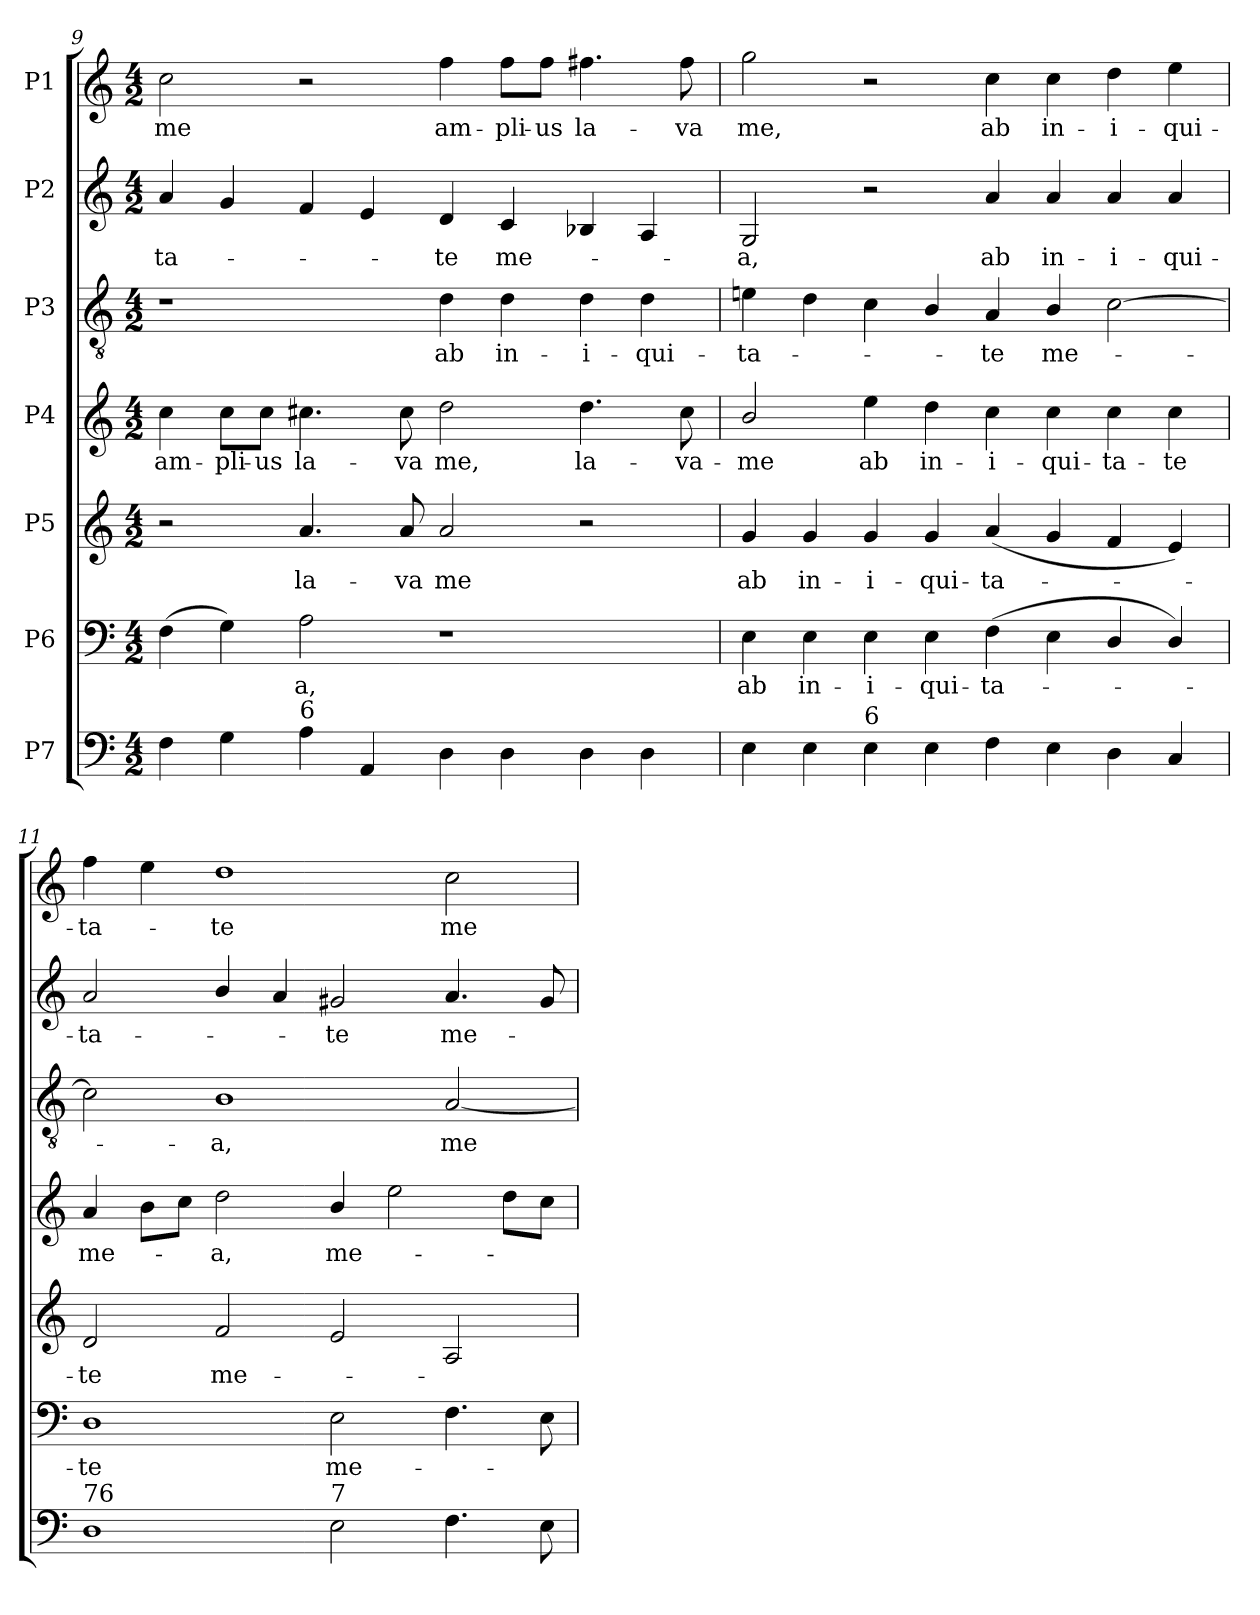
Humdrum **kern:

**kern	**kern	**text	**kern	**text	**kern	**text	**kern	**text	**kern	**text	**kern	**text
*part7	*part6	*part6	*part5	*part5	*part4	*part4	*part3	*part3	*part2	*part2	*part1	*part1
*staff7	*staff6	*staff6	*staff5	*staff5	*staff4	*staff4	*staff3	*staff3	*staff2	*staff2	*staff1	*staff1
*I"P7	*I"P6	*	*I"P5	*	*I"P4	*	*I"P3	*	*I"P2	*	*I"P1	*
!!LO:PB:g=z
*clefF4	*clefF4	*	*clefG2	*	*clefG2	*	*clefGv2	*	*clefG2	*	*clefG2	*
*	*	*	*	*	*	*	*ITrd7c12	*	*	*	*	*
*k[]	*k[]	*	*k[]	*	*k[]	*	*k[]	*	*k[]	*	*k[]	*
*C:	*C:	*	*C:	*	*C:	*	*C:	*	*C:	*	*C:	*
*M4/2	*M4/2	*	*M4/2	*	*M4/2	*	*M4/2	*	*M4/2	*	*M4/2	*
=9	=9	=9	=9	=9	=9	=9	=9	=9	=9	=9	=9	=9
!	!	!	!	!	!	!LO:LY:b:color=#000000	!	!	!	!	!	!
!	!	!	!	!	!	!	!	!	!	!LO:LY:b:color=#000000	!	!
!	!	!	!	!	!	!	!	!	!	!	!	!LO:LY:b:color=#000000
4Fi\	(4Fi\	.	2r	.	4cci\	am-	1r	.	4ai/	-ta-	2cci\	me
!	!	!	!	!	!	!LO:LY:b:color=#000000	!	!	!	!	!	!
4Gi\	4Gi\)	.	.	.	8cci\L	-pli-	.	.	4gi/	.	.	.
!	!	!	!	!	!	!LO:LY:b:color=#000000	!	!	!	!	!	!
.	.	.	.	.	8cci\J	-us	.	.	.	.	.	.
!	!	!LO:LY:b:color=#000000	!	!	!	!	!	!	!	!	!	!
!	!	!	!	!LO:LY:b:color=#000000	!	!	!	!	!	!	!	!
!LO:TX:a:t=6	!	!	!	!	!	!	!	!	!	!	!	!
!	!	!	!	!	!	!LO:LY:b:color=#000000	!	!	!	!	!	!
4Ai\	2Ai\	-a,	4.ai/	la-	4.cc#Xi\	la-	.	.	4fi/	.	2r	.
4AAi/	.	.	.	.	.	.	.	.	4ei/	.	.	.
!	!	!	!	!LO:LY:b:color=#000000	!	!	!	!	!	!	!	!
!	!	!	!	!	!	!LO:LY:b:color=#000000	!	!	!	!	!	!
.	.	.	8ai/	-va	8cc#i\	-va	.	.	.	.	.	.
!	!	!	!	!LO:LY:b:color=#000000	!	!	!	!	!	!	!	!
!	!	!	!	!	!	!LO:LY:b:color=#000000	!	!	!	!	!	!
!	!	!	!	!	!	!	!	!LO:LY:b:color=#000000	!	!	!	!
!	!	!	!	!	!	!	!	!	!	!LO:LY:b:color=#000000	!	!
!	!	!	!	!	!	!	!	!	!	!	!	!LO:LY:b:color=#000000
4Di\	1r	.	2ai/	me	2ddi\	me,	4Di\	ab	4di/	-te	4ffi\	am-
!	!	!	!	!	!	!	!	!LO:LY:b:color=#000000	!	!	!	!
!	!	!	!	!	!	!	!	!	!	!LO:LY:b:color=#000000	!	!
!	!	!	!	!	!	!	!	!	!	!	!	!LO:LY:b:color=#000000
4Di\	.	.	.	.	.	.	4Di\	in-	4ci/	me-	8ffi\L	-pli-
!	!	!	!	!	!	!	!	!	!	!	!	!LO:LY:b:color=#000000
.	.	.	.	.	.	.	.	.	.	.	8ffi\J	-us
!	!	!	!	!	!	!LO:LY:b:color=#000000	!	!	!	!	!	!
!	!	!	!	!	!	!	!	!LO:LY:b:color=#000000	!	!	!	!
!	!	!	!	!	!	!	!	!	!	!	!	!LO:LY:b:color=#000000
4Di\	.	.	2r	.	4.ddi\	la-	4Di\	-i-	4B-Xi/	.	4.ff#Xi\	la-
!	!	!	!	!	!	!	!	!LO:LY:b:color=#000000	!	!	!	!
4Di\	.	.	.	.	.	.	4Di\	-qui-	4Ai/	.	.	.
!	!	!	!	!	!	!LO:LY:b:color=#000000	!	!	!	!	!	!
!	!	!	!	!	!	!	!	!	!	!	!	!LO:LY:b:color=#000000
.	.	.	.	.	8cc#i\	-va-	.	.	.	.	8ff#i\	-va
=10	=10	=10	=10	=10	=10	=10	=10	=10	=10	=10	=10	=10
!	!	!LO:LY:b:color=#000000	!	!	!	!	!	!	!	!	!	!
!	!	!	!	!LO:LY:b:color=#000000	!	!	!	!	!	!	!	!
!	!	!	!	!	!	!LO:LY:b:color=#000000	!	!	!	!	!	!
!	!	!	!	!	!	!	!	!LO:LY:b:color=#000000	!	!	!	!
!	!	!	!	!	!	!	!	!	!	!LO:LY:b:color=#000000	!	!
!	!	!	!	!	!	!	!	!	!	!	!	!LO:LY:b:color=#000000
4Ei\	4Ei\	ab	4gi/	ab	2bi/	-me	4Eni\	-ta-	2Gi/	-a,	2ggi\	me,
!	!	!LO:LY:b:color=#000000	!	!	!	!	!	!	!	!	!	!
!	!	!	!	!LO:LY:b:color=#000000	!	!	!	!	!	!	!	!
4Ei\	4Ei\	in-	4gi/	in-	.	.	4Di\	.	.	.	.	.
!	!	!LO:LY:b:color=#000000	!	!	!	!	!	!	!	!	!	!
!	!	!	!	!LO:LY:b:color=#000000	!	!	!	!	!	!	!	!
!LO:TX:a:t=6	!	!	!	!	!	!	!	!	!	!	!	!
!	!	!	!	!	!	!LO:LY:b:color=#000000	!	!	!	!	!	!
4Ei\	4Ei\	-i-	4gi/	-i-	4eei\	ab	4Ci\	.	2r	.	2r	.
!	!	!LO:LY:b:color=#000000	!	!	!	!	!	!	!	!	!	!
!	!	!	!	!LO:LY:b:color=#000000	!	!	!	!	!	!	!	!
!	!	!	!	!	!	!LO:LY:b:color=#000000	!	!	!	!	!	!
4Ei\	4Ei\	-qui-	4gi/	-qui-	4ddi\	in-	4BBi/	.	.	.	.	.
!	!	!LO:LY:b:color=#000000	!	!	!	!	!	!	!	!	!	!
!	!	!	!	!LO:LY:b:color=#000000	!	!	!	!	!	!	!	!
!	!	!	!	!	!	!LO:LY:b:color=#000000	!	!	!	!	!	!
!	!	!	!	!	!	!	!	!LO:LY:b:color=#000000	!	!	!	!
!	!	!	!	!	!	!	!	!	!	!LO:LY:b:color=#000000	!	!
!	!	!	!	!	!	!	!	!	!	!	!	!LO:LY:b:color=#000000
4Fi\	(4Fi\	-ta-	(4ai/	-ta-	4cci\	-i-	4AAi/	-te	4ai/	ab	4cci\	ab
!	!	!	!	!	!	!LO:LY:b:color=#000000	!	!	!	!	!	!
!	!	!	!	!	!	!	!	!LO:LY:b:color=#000000	!	!	!	!
!	!	!	!	!	!	!	!	!	!	!LO:LY:b:color=#000000	!	!
!	!	!	!	!	!	!	!	!	!	!	!	!LO:LY:b:color=#000000
4Ei\	4Ei\	.	4gi/	.	4cci\	-qui-	4BBi/	me-	4ai/	in-	4cci\	in-
!	!	!	!	!	!	!LO:LY:b:color=#000000	!	!	!	!	!	!
!	!	!	!	!	!	!	!	!	!	!LO:LY:b:color=#000000	!	!
!	!	!	!	!	!	!	!	!	!	!	!	!LO:LY:b:color=#000000
4Di\	4Di/	.	4fi/	.	4cci\	-ta-	[2Ci\	.	4ai/	-i-	4ddi\	-i-
!	!	!	!	!	!	!LO:LY:b:color=#000000	!	!	!	!	!	!
!	!	!	!	!	!	!	!	!	!	!LO:LY:b:color=#000000	!	!
!	!	!	!	!	!	!	!	!	!	!	!	!LO:LY:b:color=#000000
4Ci/	4Di/)	.	4ei/)	.	4cci\	-te	.	.	4ai/	-qui-	4eei\	-qui-
!!LO:LB:g=z
=11	=11	=11	=11	=11	=11	=11	=11	=11	=11	=11	=11	=11
!	!	!LO:LY:b:color=#000000	!	!	!	!	!	!	!	!	!	!
!	!	!	!	!LO:LY:b:color=#000000	!	!	!	!	!	!	!	!
!	!	!	!	!	!	!LO:LY:b:color=#000000	!	!	!	!	!	!
!	!	!	!	!	!	!	!	!	!	!LO:LY:b:color=#000000	!	!
!LO:TX:a:t=76	!	!	!	!	!	!	!	!	!	!	!	!
!	!	!	!	!	!	!	!	!	!	!	!	!LO:LY:b:color=#000000
1Di	1Di	-te	2di/	-te	4ai/	me-	2Ci\]	.	2ai/	-ta-	4ffi\	-ta-
.	.	.	.	.	8bi\L	.	.	.	.	.	4eei\	.
.	.	.	.	.	8cci\J	.	.	.	.	.	.	.
!	!	!	!	!LO:LY:b:color=#000000	!	!	!	!	!	!	!	!
!	!	!	!	!	!	!LO:LY:b:color=#000000	!	!	!	!	!	!
!	!	!	!	!	!	!	!	!LO:LY:b:color=#000000	!	!	!	!
!	!	!	!	!	!	!	!	!	!	!	!	!LO:LY:b:color=#000000
.	.	.	2fi/	me-	2ddi\	-a,	1BBi	-a,	4bi/	.	1ddi	-te
.	.	.	.	.	.	.	.	.	4ai/	.	.	.
!	!	!LO:LY:b:color=#000000	!	!	!	!	!	!	!	!	!	!
!	!	!	!	!	!	!LO:LY:b:color=#000000	!	!	!	!	!	!
!LO:TX:a:t=7	!	!	!	!	!	!	!	!	!	!	!	!
!	!	!	!	!	!	!	!	!	!	!LO:LY:b:color=#000000	!	!
2Ei\	2Ei\	me-	2ei/	.	4bi/	me-	.	.	2g#Xi/	-te	.	.
.	.	.	.	.	2eei\	.	.	.	.	.	.	.
!	!	!	!	!	!	!	!	!LO:LY:b:color=#000000	!	!	!	!
!	!	!	!	!	!	!	!	!	!	!LO:LY:b:color=#000000	!	!
!	!	!	!	!	!	!	!	!	!	!	!	!LO:LY:b:color=#000000
4.Fi\	4.Fi\	.	2Ai/	.	.	.	[2AAi/	me-	4.ai/	me-	2cci\	me-
.	.	.	.	.	8ddi\L	.	.	.	.	.	.	.
8Ei\	8Ei\	.	.	.	8cci\J	.	.	.	8g#i/	.	.	.
=	=	=	=	=	=	=	=	=	=	=	=	=
*-	*-	*-	*-	*-	*-	*-	*-	*-	*-	*-	*-	*-
